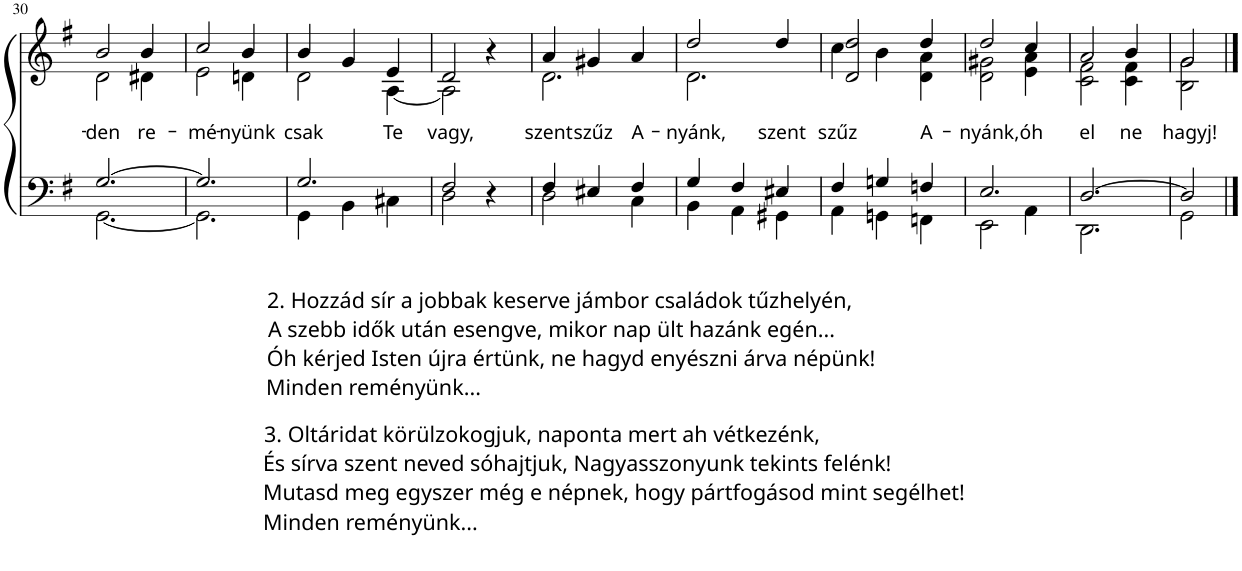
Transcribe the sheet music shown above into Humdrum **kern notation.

**kern	**kern	**text
*part1	*part1	*part1
*staff2	*staff1	*staff1
*I"P1	*	*
!!LO:PB:g=z
*clefF4	*clefG2	*
*k[f#]	*k[f#]	*
*M3/4	*M3/4	*
=30	=30	=30
*^	*	*
!	!	!	!LO:LY:b
*	*	*^	*
[2.G/	[2.GG\	2b/	2d\	-den
!	!	!	!	!LO:LY:b
.	.	4b/	4d#X\	re-
=31	=31	=31	=31	=31
!	!	!	!	!LO:LY:b
2.G/]	2.GG\]	2cc/	2e\	-mé-
!	!	!	!	!LO:LY:b
.	.	4b/	4dn\	-nyünk
=32	=32	=32	=32	=32
!LO:TX:b:t=2. Hozzád sír a jobbak keserve jámbor családok tűzhelyén,	!	!	!	!
!LO:TX:b:t=A szebb idők után esengve, mikor nap ült hazánk egén...	!	!	!	!
!LO:TX:b:t=Óh kérjed Isten újra értünk, ne hagyd enyészni árva népünk!	!	!	!	!
!LO:TX:b:t=Minden reményünk...	!	!	!	!
!LO:TX:b:t=3. Oltáridat körülzokogjuk, naponta mert ah vétkezénk,	!	!	!	!
!LO:TX:b:t=És sírva szent neved sóhajtjuk, Nagyasszonyunk tekints felénk!	!	!	!	!
!LO:TX:b:t=Mutasd meg egyszer még e népnek, hogy pártfogásod mint segélhet!	!	!	!	!
!LO:TX:b:t=Minden reményünk...	!	!	!	!
!	!	!	!	!LO:LY:b
2.G/	4GG\	4b/	2d\	csak
.	4BB\	4g/	.	.
!	!	!	!	!LO:LY:b
.	4C#X\	4e/	[4A\	Te
=33	=33	=33	=33	=33
!	!	!	!	!LO:LY:b
2F#/	2D\	2d/	2A\]	vagy,
4r	4ryy	4r	4ryy	.
=34	=34	=34	=34	=34
!	!	!	!	!LO:LY:b
4F#/	2D\	4a/	2.d\	szent
!	!	!	!	!LO:LY:b
4E#X/	.	4g#X/	.	szűz
!	!	!	!	!LO:LY:b
4F#/	4C\	4a/	.	A-
=35	=35	=35	=35	=35
!	!	!	!	!LO:LY:b
4G/	4BB\	2dd/	2.d\	-nyánk,
4F#/	4AA\	.	.	.
!	!	!	!	!LO:LY:b
4E#X/	4GG#X\	4dd/	.	szent
=36	=36	=36	=36	=36
!	!	!	!	!LO:LY:b
4F#/	4AA\	2d/ 2dd/	4cc\	szűz
4Gn/	4GGn\	.	4b\	.
!	!	!	!	!LO:LY:b
4Fn/	4FFn\	4dd/	4d\ 4a\	A-
=37	=37	=37	=37	=37
!	!	!	!	!LO:LY:b
2.E/	2EE\	2dd/	2d\ 2g#X\	-nyánk,
!	!	!	!	!LO:LY:b
.	4AA\	4cc/	4e\ 4a\	óh
=38	=38	=38	=38	=38
!	!	!	!	!LO:LY:b
[2.D/	2.DD\	2a/	2c\ 2f#\	el
!	!	!	!	!LO:LY:b
.	.	4b/	4c\ 4f#\	ne
=39	=39	=39	=39	=39
!	!	!	!	!LO:LY:b
2D/]	2GG\	2g/	2B\ 2g\	hagyj!
*v	*v	*	*	*
*	*v	*v	*
==	==	==
*-	*-	*-
